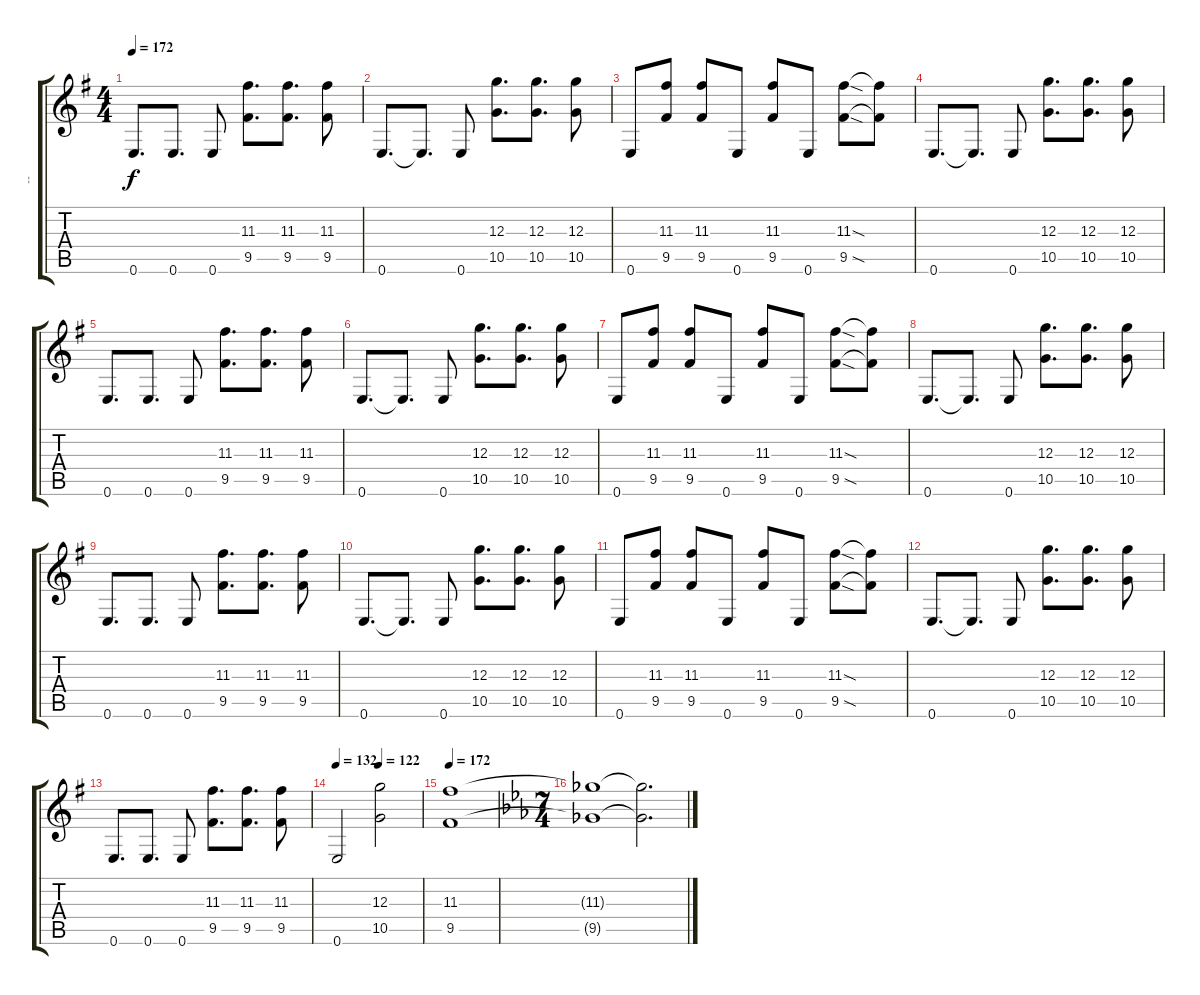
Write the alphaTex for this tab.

\track ("--" "--") {instrument overdrivenguitar}
\staff {score tabs}
\tuning (E4 B3 G3 D3 A2 E2) {hide}
\ts (4 4)
\tempo 172
\clef g2
\ks g
0.6.8{d dy f} 0.6.8{d} 0.6.8 (11.3 9.5).8{d} (11.3 9.5).8{d} (11.3 9.5).8 |
0.6.8{d} 0.6{t}.8{d} 0.6.8 (12.3 10.5).8{d} (12.3 10.5).8{d} (12.3 10.5).8 |
0.6.8 (11.3 9.5).8 (11.3 9.5).8 0.6.8 (11.3 9.5).8 0.6.8 (11.3{sod} 9.5{sod}).8 (11.3{t} 9.5{t}).8 |
0.6.8{d} 0.6{t}.8{d} 0.6.8 (12.3 10.5).8{d} (12.3 10.5).8{d} (12.3 10.5).8 |
0.6.8{d} 0.6.8{d} 0.6.8 (11.3 9.5).8{d} (11.3 9.5).8{d} (11.3 9.5).8 |
0.6.8{d} 0.6{t}.8{d} 0.6.8 (12.3 10.5).8{d} (12.3 10.5).8{d} (12.3 10.5).8 |
0.6.8 (11.3 9.5).8 (11.3 9.5).8 0.6.8 (11.3 9.5).8 0.6.8 (11.3{sod} 9.5{sod}).8 (11.3{t} 9.5{t}).8 |
0.6.8{d} 0.6{t}.8{d} 0.6.8 (12.3 10.5).8{d} (12.3 10.5).8{d} (12.3 10.5).8 |
0.6.8{d} 0.6.8{d} 0.6.8 (11.3 9.5).8{d} (11.3 9.5).8{d} (11.3 9.5).8 |
0.6.8{d} 0.6{t}.8{d} 0.6.8 (12.3 10.5).8{d} (12.3 10.5).8{d} (12.3 10.5).8 |
0.6.8 (11.3 9.5).8 (11.3 9.5).8 0.6.8 (11.3 9.5).8 0.6.8 (11.3{sod} 9.5{sod}).8 (11.3{t} 9.5{t}).8 |
0.6.8{d} 0.6{t}.8{d} 0.6.8 (12.3 10.5).8{d} (12.3 10.5).8{d} (12.3 10.5).8 |
0.6.8{d} 0.6.8{d} 0.6.8 (11.3 9.5).8{d} (11.3 9.5).8{d} (11.3 9.5).8 |
\tempo 132
\tempo (122 0.5)
0.6.2 (12.3 10.5).2 |
\tempo 172
(11.3 9.5).1 |
\ts (7 4)
\ks eb
(11.3{t} 9.5{t}).1{volume 4} (11.3{t} 9.5{t}).2{d}
